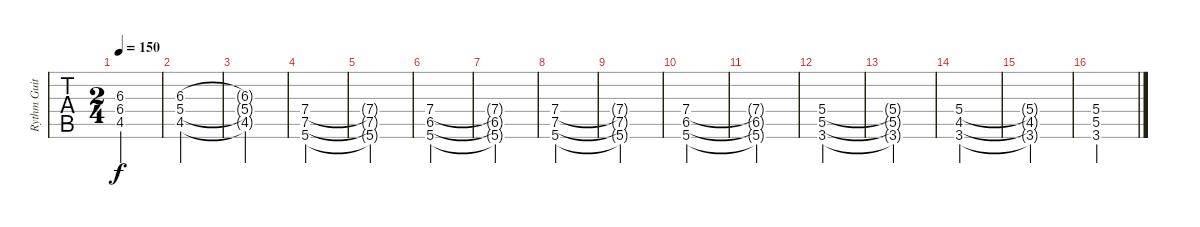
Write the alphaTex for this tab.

\track ("Rythm Guitar" "Rythm Guit") {instrument distortionguitar}
\staff {tabs}
\tuning (Eb4 Bb3 Gb3 Db3 Ab2 Eb2) {hide}
\ts (2 4)
\tempo 150
\clef g2
\ks c
(6.3{t} 6.4{t} 4.5{t}).2{dy f} |
(6.3 5.4 4.5).2 |
(6.3{t} 5.4{t} 4.5{t}).2 |
(7.4 7.5 5.6).2 |
(7.4{t} 7.5{t} 5.6{t}).2 |
(7.4 6.5 5.6).2 |
(7.4{t} 6.5{t} 5.6{t}).2 |
(7.4 7.5 5.6).2 |
(7.4{t} 7.5{t} 5.6{t}).2 |
(7.4 6.5 5.6).2 |
(7.4{t} 6.5{t} 5.6{t}).2 |
(5.4 5.5 3.6).2 |
(5.4{t} 5.5{t} 3.6{t}).2 |
(5.4 4.5 3.6).2 |
(5.4{t} 4.5{t} 3.6{t}).2 |
(5.4 5.5 3.6).2
